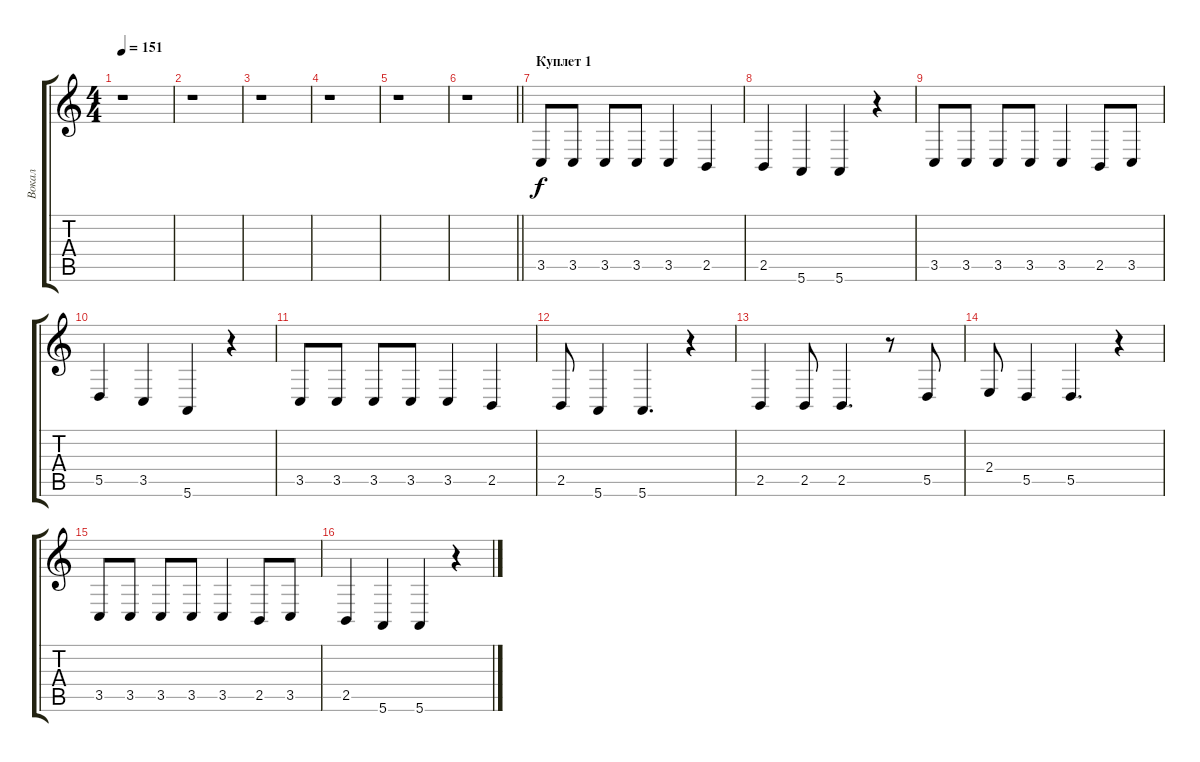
\track ("Вокал" "Вокал") {instrument tenorsax}
\staff {score tabs}
\tuning (E4 B3 G3 D3 A2 E2) {hide}
\ts (4 4)
\tempo 151
\clef g2
\ks c
r.1{dy f} |
r.1 |
r.1 |
r.1 |
r.1 |
\barLineRight lightlight
r.1 |
\section ("" "Куплет 1")
3.5.8 3.5.8 3.5.8 3.5.8 3.5.4 2.5.4 |
2.5.4 5.6.4 5.6.4 r.4 |
3.5.8 3.5.8 3.5.8 3.5.8 3.5.4 2.5.8 3.5.8 |
5.5.4 3.5.4 5.6.4 r.4 |
3.5.8 3.5.8 3.5.8 3.5.8 3.5.4 2.5.4 |
2.5.8 5.6.4 5.6.4{d} r.4 |
2.5.4 2.5.8 2.5.4{d} r.8 5.5.8 |
2.4.8 5.5.4 5.5.4{d} r.4 |
3.5.8 3.5.8 3.5.8 3.5.8 3.5.4 2.5.8 3.5.8 |
2.5.4 5.6.4 5.6.4 r.4
